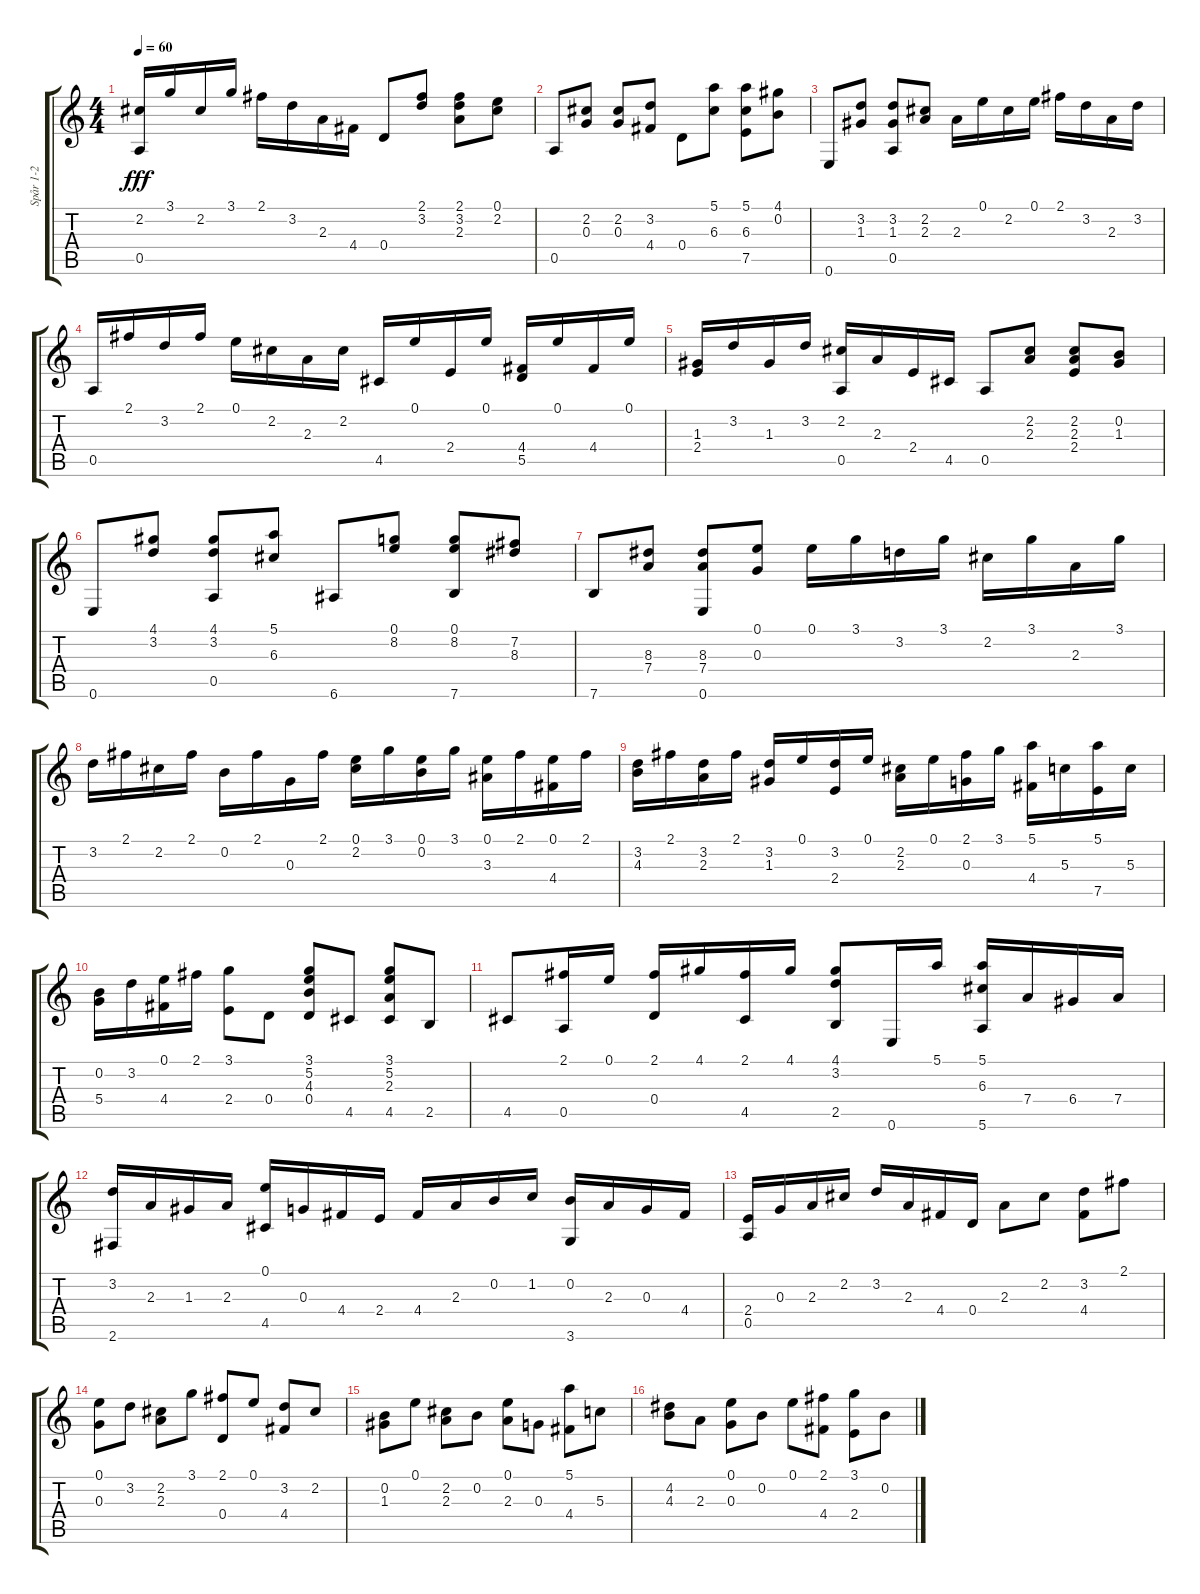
\track ("Spår 1-2" "Spår 1-2") {instrument acousticguitarnylon}
\staff {score tabs}
\tuning (E4 B3 G3 D3 A2 E2) {hide}
\ts (4 4)
\tempo 60
\clef g2
\ks c
(2.2 0.5).16{dy fff} 3.1.16 2.2.16 3.1.16 2.1.16 3.2.16 2.3.16 4.4.16 0.4.8 (2.1 3.2).8 (2.1 3.2 2.3).8 (0.1 2.2).8 |
0.5.8 (2.2 0.3).8 (2.2 0.3).8 (3.2 4.4).8 0.4.8 (5.1 6.3).8 (5.1 6.3 7.5).8 (4.1 0.2).8 |
0.6.8 (3.2 1.3).8 (3.2 1.3 0.5).8 (2.2 2.3).8 2.3.16 0.1.16 2.2.16 0.1.16 2.1.16 3.2.16 2.3.16 3.2.16 |
0.5.16 2.1.16 3.2.16 2.1.16 0.1.16 2.2.16 2.3.16 2.2.16 4.5.16 0.1.16 2.4.16 0.1.16 (4.4 5.5).16 0.1.16 4.4.16 0.1.16 |
(1.3 2.4).16 3.2.16 1.3.16 3.2.16 (2.2 0.5).16 2.3.16 2.4.16 4.5.16 0.5.8 (2.2 2.3).8 (2.2 2.3 2.4).8 (0.2 1.3).8 |
0.6.8 (4.1 3.2).8 (4.1 3.2 0.5).8 (5.1 6.3).8 6.6.8 (0.1 8.2).8 (0.1 8.2 7.6).8 (7.2 8.3).8 |
7.6.8 (8.3 7.4).8 (8.3 7.4 0.6).8 (0.1 0.3).8 0.1.16 3.1.16 3.2.16 3.1.16 2.2.16 3.1.16 2.3.16 3.1.16 |
3.2.16 2.1.16 2.2.16 2.1.16 0.2.16 2.1.16 0.3.16 2.1.16 (0.1 2.2).16 3.1.16 (0.1 0.2).16 3.1.16 (0.1 3.3).16 2.1.16 (0.1 4.4).16 2.1.16 |
(3.2 4.3).16 2.1.16 (3.2 2.3).16 2.1.16 (3.2 1.3).16 0.1.16 (3.2 2.4).16 0.1.16 (2.2 2.3).16 0.1.16 (2.1 0.3).16 3.1.16 (5.1 4.4).16 5.3.16 (5.1 7.5).16 5.3.16 |
(0.2 5.4).16 3.2.16 (0.1 4.4).16 2.1.16 (3.1 2.4).8 0.4.8 (3.1 5.2 4.3 0.4).8 4.5.8 (3.1 5.2 2.3 4.5).8 2.5.8 |
4.5.8 (2.1 0.5).16 0.1.16 (2.1 0.4).16 4.1.16 (2.1 4.5).16 4.1.16 (4.1 3.2 2.5).8 0.6.16 5.1.16 (5.1 6.3 5.6).16 7.4.16 6.4.16 7.4.16 |
(3.2 2.6).16 2.3.16 1.3.16 2.3.16 (0.1 4.5).16 0.3.16 4.4.16 2.4.16 4.4.16 2.3.16 0.2.16 1.2.16 (0.2 3.6).16 2.3.16 0.3.16 4.4.16 |
(2.4 0.5).16 0.3.16 2.3.16 2.2.16 3.2.16 2.3.16 4.4.16 0.4.16 2.3.8 2.2.8 (3.2 4.4).8 2.1.8 |
(0.1 0.3).8 3.2.8 (2.2 2.3).8 3.1.8 (2.1 0.4).8 0.1.8 (3.2 4.4).8 2.2.8 |
(0.2 1.3).8 0.1.8 (2.2 2.3).8 0.2.8 (0.1 2.3).8 0.3.8 (5.1 4.4).8 5.3.8 |
(4.2 4.3).8 2.3.8 (0.1 0.3).8 0.2.8 0.1.8 (2.1 4.4).8 (3.1 2.4).8 0.2.8
